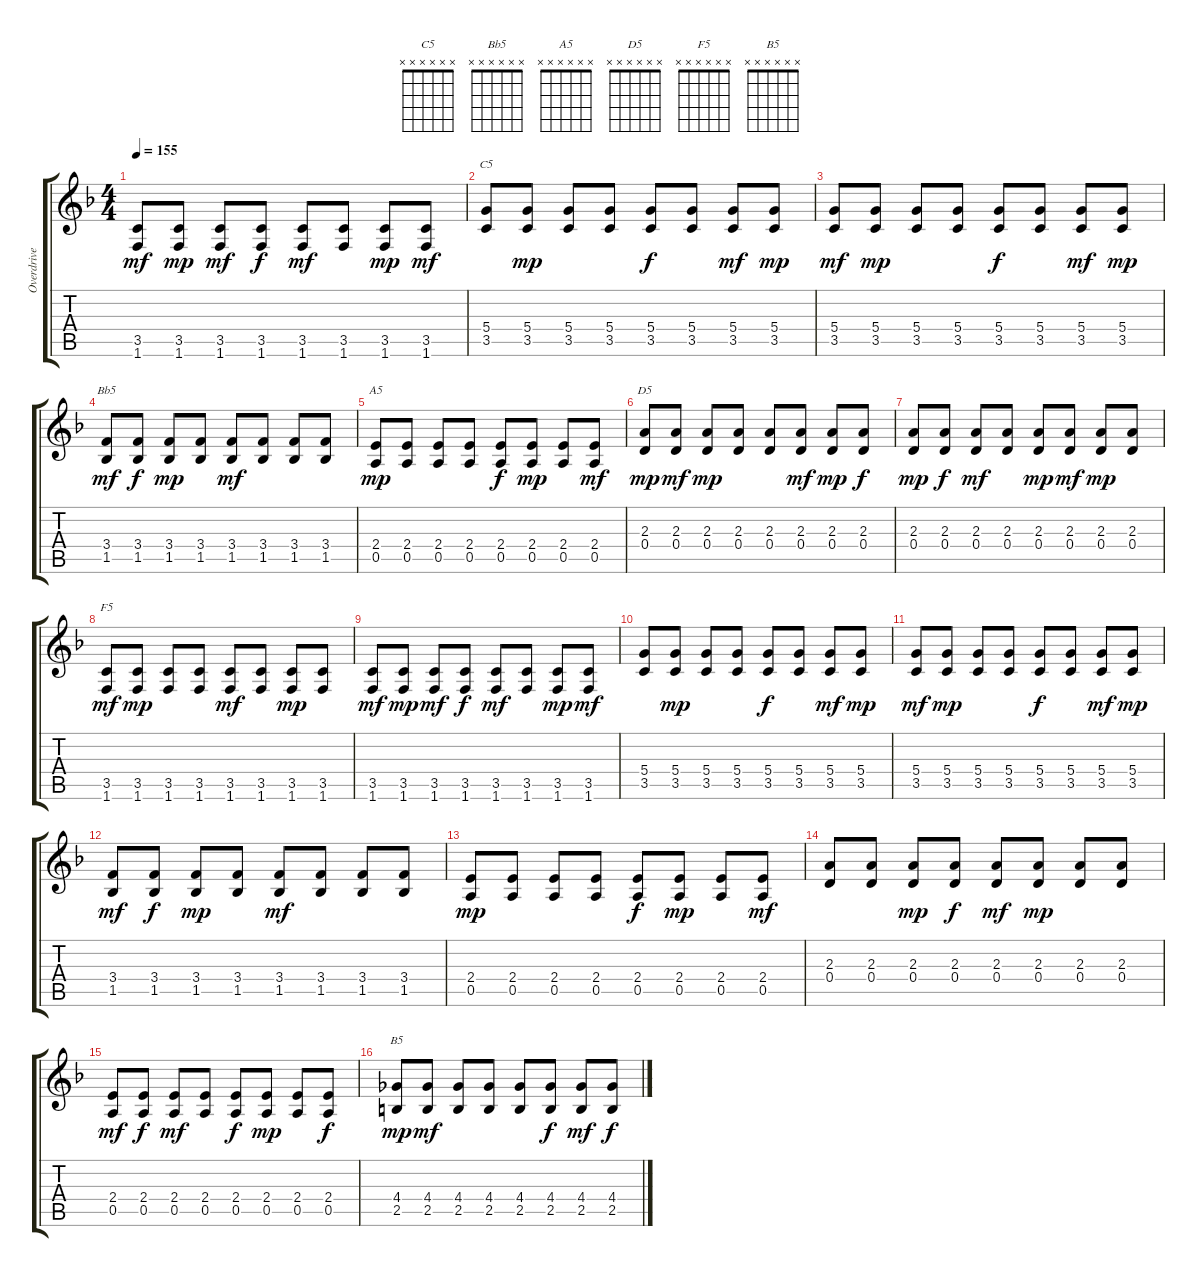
\track ("Overdrive Guitar" "Overdrive ") {instrument overdrivenguitar}
\staff {score tabs}
\tuning (E4 B3 G3 D3 A2 E2) {hide}
\chord ("C5" x x x x x x)
\chord ("Bb5" x x x x x x)
\chord ("A5" x x x x x x)
\chord ("D5" x x x x x x)
\chord ("F5" x x x x x x)
\chord ("B5" x x x x x x)
\ts (4 4)
\tempo 155
\clef g2
\ks f
(3.5 1.6).8{dy mf} (3.5 1.6).8{dy mp} (3.5 1.6).8{dy mf} (3.5 1.6).8{dy f} (3.5 1.6).8{dy mf} (3.5 1.6).8 (3.5 1.6).8{dy mp} (3.5 1.6).8{dy mf} |
(5.4 3.5).8{ch "C5"} (5.4 3.5).8{dy mp} (5.4 3.5).8 (5.4 3.5).8 (5.4 3.5).8{dy f} (5.4 3.5).8 (5.4 3.5).8{dy mf} (5.4 3.5).8{dy mp} |
(5.4 3.5).8{dy mf} (5.4 3.5).8{dy mp} (5.4 3.5).8 (5.4 3.5).8 (5.4 3.5).8{dy f} (5.4 3.5).8 (5.4 3.5).8{dy mf} (5.4 3.5).8{dy mp} |
(3.4 1.5).8{ch "Bb5" dy mf} (3.4 1.5).8{dy f} (3.4 1.5).8{dy mp} (3.4 1.5).8 (3.4 1.5).8{dy mf} (3.4 1.5).8 (3.4 1.5).8 (3.4 1.5).8 |
(2.4 0.5).8{ch "A5" dy mp} (2.4 0.5).8 (2.4 0.5).8 (2.4 0.5).8 (2.4 0.5).8{dy f} (2.4 0.5).8{dy mp} (2.4 0.5).8 (2.4 0.5).8{dy mf} |
(2.3 0.4).8{ch "D5" dy mp} (2.3 0.4).8{dy mf} (2.3 0.4).8{dy mp} (2.3 0.4).8 (2.3 0.4).8 (2.3 0.4).8{dy mf} (2.3 0.4).8{dy mp} (2.3 0.4).8{dy f} |
(2.3 0.4).8{dy mp} (2.3 0.4).8{dy f} (2.3 0.4).8{dy mf} (2.3 0.4).8 (2.3 0.4).8{dy mp} (2.3 0.4).8{dy mf} (2.3 0.4).8{dy mp} (2.3 0.4).8 |
(3.5 1.6).8{ch "F5" dy mf} (3.5 1.6).8{dy mp} (3.5 1.6).8 (3.5 1.6).8 (3.5 1.6).8{dy mf} (3.5 1.6).8 (3.5 1.6).8{dy mp} (3.5 1.6).8 |
(3.5 1.6).8{dy mf} (3.5 1.6).8{dy mp} (3.5 1.6).8{dy mf} (3.5 1.6).8{dy f} (3.5 1.6).8{dy mf} (3.5 1.6).8 (3.5 1.6).8{dy mp} (3.5 1.6).8{dy mf} |
(5.4 3.5).8 (5.4 3.5).8{dy mp} (5.4 3.5).8 (5.4 3.5).8 (5.4 3.5).8{dy f} (5.4 3.5).8 (5.4 3.5).8{dy mf} (5.4 3.5).8{dy mp} |
(5.4 3.5).8{dy mf} (5.4 3.5).8{dy mp} (5.4 3.5).8 (5.4 3.5).8 (5.4 3.5).8{dy f} (5.4 3.5).8 (5.4 3.5).8{dy mf} (5.4 3.5).8{dy mp} |
(3.4 1.5).8{dy mf} (3.4 1.5).8{dy f} (3.4 1.5).8{dy mp} (3.4 1.5).8 (3.4 1.5).8{dy mf} (3.4 1.5).8 (3.4 1.5).8 (3.4 1.5).8 |
(2.4 0.5).8{dy mp} (2.4 0.5).8 (2.4 0.5).8 (2.4 0.5).8 (2.4 0.5).8{dy f} (2.4 0.5).8{dy mp} (2.4 0.5).8 (2.4 0.5).8{dy mf} |
(2.3 0.4).8 (2.3 0.4).8 (2.3 0.4).8{dy mp} (2.3 0.4).8{dy f} (2.3 0.4).8{dy mf} (2.3 0.4).8{dy mp} (2.3 0.4).8 (2.3 0.4).8 |
(2.4 0.5).8{dy mf} (2.4 0.5).8{dy f} (2.4 0.5).8{dy mf} (2.4 0.5).8 (2.4 0.5).8{dy f} (2.4 0.5).8{dy mp} (2.4 0.5).8 (2.4 0.5).8{dy f} |
(4.4 2.5).8{ch "B5" dy mp} (4.4 2.5).8{dy mf} (4.4 2.5).8 (4.4 2.5).8 (4.4 2.5).8 (4.4 2.5).8{dy f} (4.4 2.5).8{dy mf} (4.4 2.5).8{dy f}
